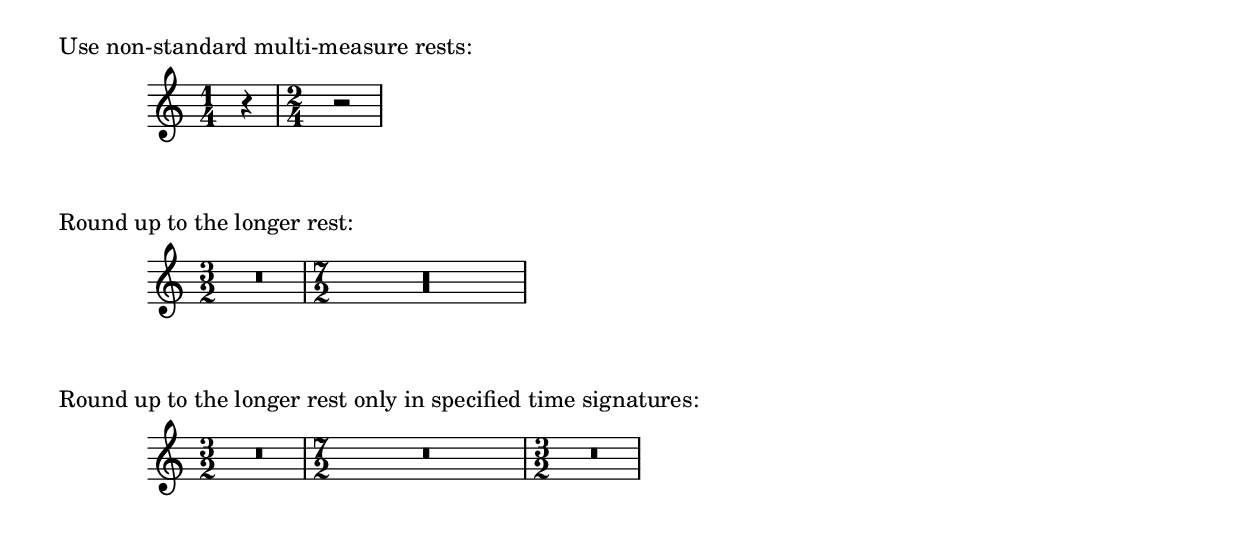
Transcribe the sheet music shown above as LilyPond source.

\header {
  texidoc = "Multi-measure rests standard values can be tweaked."
}

\version "2.17.6"

\markup "Use non-standard multi-measure rests:"
\new Staff {
  \override MultiMeasureRest.usable-duration-logs = #(iota 2 1)
  \time 1/4 R4
  \time 2/4 R2
}
\markup "Round up to the longer rest:"
\new Staff {
  \override MultiMeasureRest.round-up-to-longer-rest = ##t
  \time 3/2 R1.
  \time 7/2 R\breve..
}
\markup "Round up to the longer rest only in specified time signatures:"
\new Staff {
  \override MultiMeasureRest.round-up-exceptions = #'((3 . 2))
  \time 3/2 R1.
  \time 7/2 R\breve..
  \time 3/2 R1.
}
